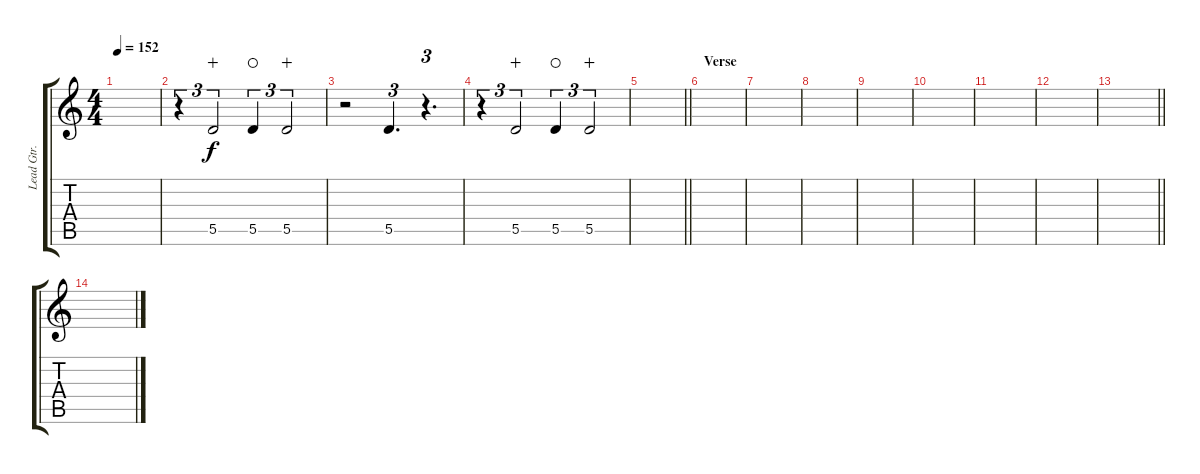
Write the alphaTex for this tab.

\track ("Lead Gtr." "Lead Gtr.") {instrument distortionguitar}
\staff {score tabs}
\tuning (E4 B3 G3 D3 A2 D2) {hide}
\ts (4 4)
\tempo 152
\clef g2
\ks c
|
r.4{tu (3 2) volume 5 balance 1} 5.5.2{tu (3 2) wahc} 5.5.4{tu (3 2) waho} 5.5.2{tu (3 2) wahc} |
r.2 5.5.4{d tu (3 2)} r.4{d tu (3 2)} |
r.4{tu (3 2)} 5.5.2{tu (3 2) wahc} 5.5.4{tu (3 2) waho} 5.5.2{tu (3 2) wahc} |
\barLineRight lightlight
|
\section ("" "Verse")
|
|
|
|
|
|
|
\barLineRight lightlight
|
\section ("" "")
